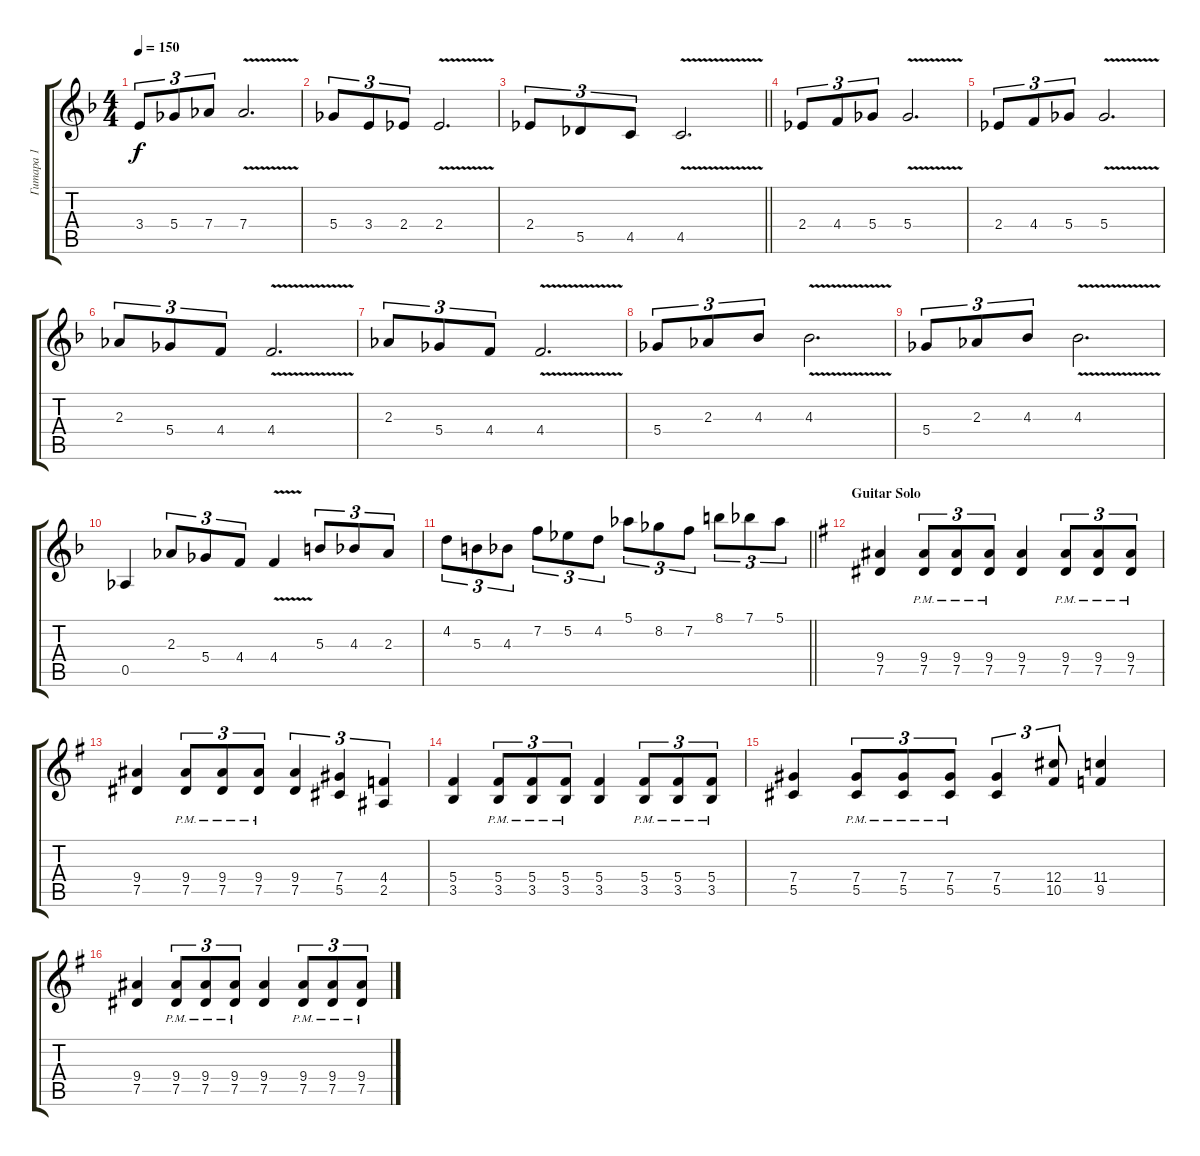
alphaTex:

\track ("Гитара 1" "Гитара 1") {instrument distortionguitar}
\staff {score tabs}
\tuning (Eb4 Bb3 Gb3 Db3 Ab2 Db2) {hide}
\ts (4 4)
\tempo 150
\clef g2
\ks dminor
3.4.8{tu (3 2) dy f} 5.4.8{tu (3 2)} 7.4.8{tu (3 2)} 7.4{v}.2{d} |
5.4.8{tu (3 2)} 3.4.8{tu (3 2)} 2.4.8{tu (3 2)} 2.4{v}.2{d} |
\barLineRight lightlight
2.4.8{tu (3 2)} 5.5.8{tu (3 2)} 4.5.8{tu (3 2)} 4.5{v}.2{d} |
2.4.8{tu (3 2)} 4.4.8{tu (3 2)} 5.4.8{tu (3 2)} 5.4{v}.2{d} |
2.4.8{tu (3 2)} 4.4.8{tu (3 2)} 5.4.8{tu (3 2)} 5.4{v}.2{d} |
2.3.8{tu (3 2)} 5.4.8{tu (3 2)} 4.4.8{tu (3 2)} 4.4{v}.2{d} |
2.3.8{tu (3 2)} 5.4.8{tu (3 2)} 4.4.8{tu (3 2)} 4.4{v}.2{d} |
5.4.8{tu (3 2)} 2.3.8{tu (3 2)} 4.3.8{tu (3 2)} 4.3{v}.2{d} |
5.4.8{tu (3 2)} 2.3.8{tu (3 2)} 4.3.8{tu (3 2)} 4.3{v}.2{d} |
0.5.4 2.3.8{tu (3 2)} 5.4.8{tu (3 2)} 4.4.8{tu (3 2)} 4.4{v}.4 5.3.8{tu (3 2)} 4.3.8{tu (3 2)} 2.3.8{tu (3 2)} |
\barLineRight lightlight
4.2.8{tu (3 2)} 5.3.8{tu (3 2)} 4.3.8{tu (3 2)} 7.2.8{tu (3 2)} 5.2.8{tu (3 2)} 4.2.8{tu (3 2)} 5.1.8{tu (3 2)} 8.2.8{tu (3 2)} 7.2.8{tu (3 2)} 8.1.8{tu (3 2)} 7.1.8{tu (3 2)} 5.1.8{tu (3 2)} |
\section ("" "Guitar Solo")
\ks eminor
(9.4 7.5).4 (9.4{pm} 7.5{pm}).8{tu (3 2)} (9.4{pm} 7.5{pm}).8{tu (3 2)} (9.4{pm} 7.5{pm}).8{tu (3 2)} (9.4 7.5).4 (9.4{pm} 7.5{pm}).8{tu (3 2)} (9.4{pm} 7.5{pm}).8{tu (3 2)} (9.4{pm} 7.5{pm}).8{tu (3 2)} |
(9.4 7.5).4 (9.4{pm} 7.5{pm}).8{tu (3 2)} (9.4{pm} 7.5{pm}).8{tu (3 2)} (9.4{pm} 7.5{pm}).8{tu (3 2)} (9.4 7.5).4{tu (3 2)} (7.4 5.5).4{tu (3 2)} (4.4 2.5).4{tu (3 2)} |
(5.4 3.5).4 (5.4{pm} 3.5{pm}).8{tu (3 2)} (5.4{pm} 3.5{pm}).8{tu (3 2)} (5.4{pm} 3.5{pm}).8{tu (3 2)} (5.4 3.5).4 (5.4{pm} 3.5{pm}).8{tu (3 2)} (5.4{pm} 3.5{pm}).8{tu (3 2)} (5.4{pm} 3.5{pm}).8{tu (3 2)} |
(7.4 5.5).4 (7.4{pm} 5.5{pm}).8{tu (3 2)} (7.4{pm} 5.5{pm}).8{tu (3 2)} (7.4{pm} 5.5{pm}).8{tu (3 2)} (7.4 5.5).4{tu (3 2)} (12.4 10.5).8{tu (3 2)} (11.4 9.5).4 |
(9.4 7.5).4 (9.4{pm} 7.5{pm}).8{tu (3 2)} (9.4{pm} 7.5{pm}).8{tu (3 2)} (9.4{pm} 7.5{pm}).8{tu (3 2)} (9.4 7.5).4 (9.4{pm} 7.5{pm}).8{tu (3 2)} (9.4{pm} 7.5{pm}).8{tu (3 2)} (9.4{pm} 7.5{pm}).8{tu (3 2)}
